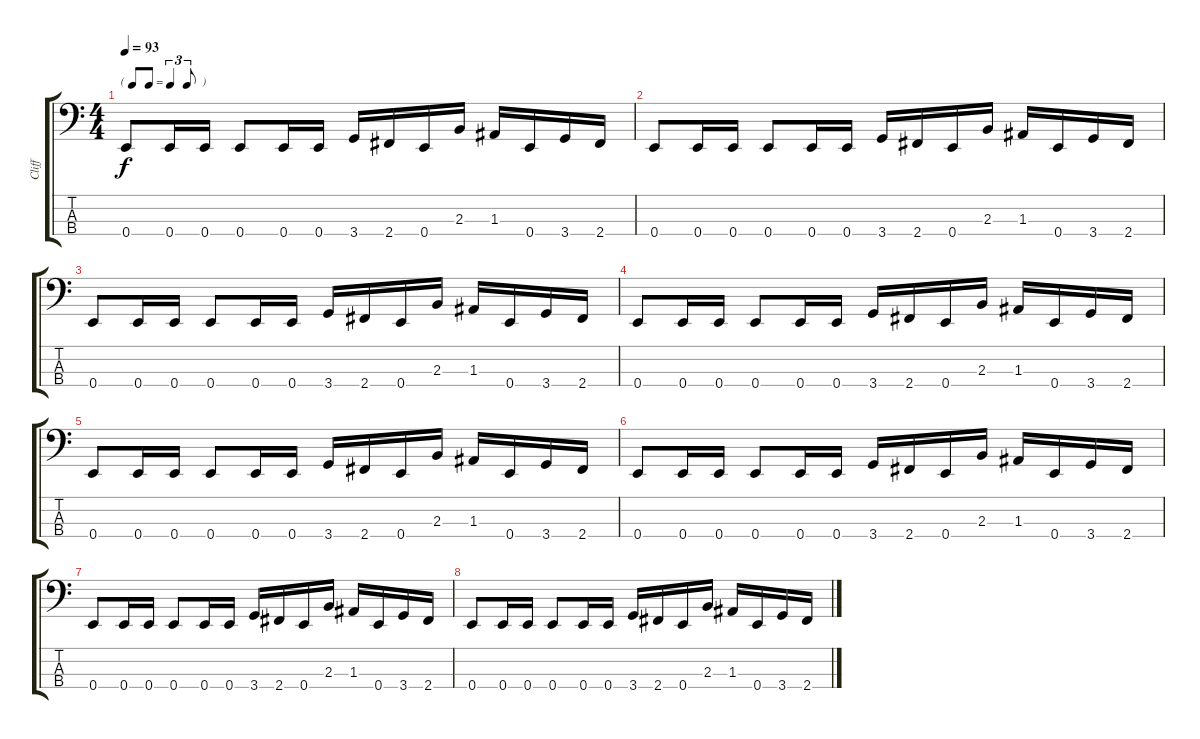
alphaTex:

\track ("Cliff" "Cliff") {instrument electricbassfinger}
\staff {score tabs}
\tuning (G2 D2 A1 E1) {hide}
\ts (4 4)
\tf triplet8th
\tempo 93
\clef f4
\ks c
0.4.8{dy f} 0.4.16 0.4.16 0.4.8 0.4.16 0.4.16 3.4.16 2.4.16 0.4.16 2.3.16 1.3.16 0.4.16 3.4.16 2.4.16 |
0.4.8 0.4.16 0.4.16 0.4.8 0.4.16 0.4.16 3.4.16 2.4.16 0.4.16 2.3.16 1.3.16 0.4.16 3.4.16 2.4.16 |
0.4.8 0.4.16 0.4.16 0.4.8 0.4.16 0.4.16 3.4.16 2.4.16 0.4.16 2.3.16 1.3.16 0.4.16 3.4.16 2.4.16 |
0.4.8 0.4.16 0.4.16 0.4.8 0.4.16 0.4.16 3.4.16 2.4.16 0.4.16 2.3.16 1.3.16 0.4.16 3.4.16 2.4.16 |
0.4.8{volume 8} 0.4.16 0.4.16 0.4.8 0.4.16 0.4.16 3.4.16 2.4.16 0.4.16 2.3.16 1.3.16 0.4.16 3.4.16 2.4.16 |
0.4.8 0.4.16 0.4.16 0.4.8 0.4.16 0.4.16 3.4.16 2.4.16 0.4.16 2.3.16 1.3.16 0.4.16 3.4.16 2.4.16 |
0.4.8{volume 0} 0.4.16 0.4.16 0.4.8 0.4.16 0.4.16 3.4.16 2.4.16 0.4.16 2.3.16 1.3.16 0.4.16 3.4.16 2.4.16 |
0.4.8 0.4.16 0.4.16 0.4.8 0.4.16 0.4.16 3.4.16 2.4.16 0.4.16 2.3.16 1.3.16 0.4.16 3.4.16 2.4.16
